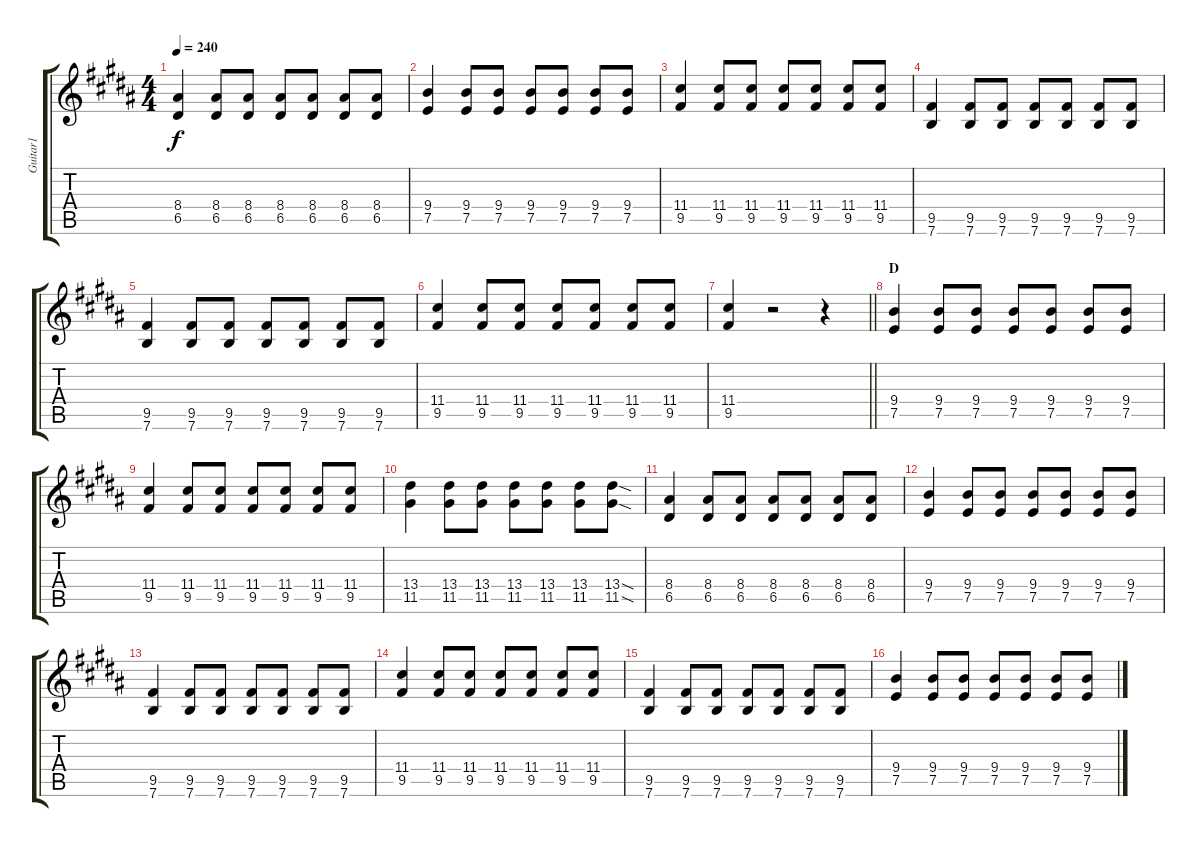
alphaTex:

\track ("Guitar1" "Guitar1") {instrument distortionguitar}
\staff {score tabs}
\tuning (E4 B3 G3 D3 A2 E2) {hide}
\ts (4 4)
\tempo 240
\clef g2
\ks b
(8.4 6.5).4{dy f} (8.4 6.5).8 (8.4 6.5).8 (8.4 6.5).8 (8.4 6.5).8 (8.4 6.5).8 (8.4 6.5).8 |
(9.4 7.5).4 (9.4 7.5).8 (9.4 7.5).8 (9.4 7.5).8 (9.4 7.5).8 (9.4 7.5).8 (9.4 7.5).8 |
(11.4 9.5).4 (11.4 9.5).8 (11.4 9.5).8 (11.4 9.5).8 (11.4 9.5).8 (11.4 9.5).8 (11.4 9.5).8 |
(9.5 7.6).4 (9.5 7.6).8 (9.5 7.6).8 (9.5 7.6).8 (9.5 7.6).8 (9.5 7.6).8 (9.5 7.6).8 |
(9.5 7.6).4 (9.5 7.6).8 (9.5 7.6).8 (9.5 7.6).8 (9.5 7.6).8 (9.5 7.6).8 (9.5 7.6).8 |
(11.4 9.5).4 (11.4 9.5).8 (11.4 9.5).8 (11.4 9.5).8 (11.4 9.5).8 (11.4 9.5).8 (11.4 9.5).8 |
\barLineRight lightlight
(11.4 9.5).4 r.2 r.4 |
\section ("" "D")
(9.4 7.5).4 (9.4 7.5).8 (9.4 7.5).8 (9.4 7.5).8 (9.4 7.5).8 (9.4 7.5).8 (9.4 7.5).8 |
(11.4 9.5).4 (11.4 9.5).8 (11.4 9.5).8 (11.4 9.5).8 (11.4 9.5).8 (11.4 9.5).8 (11.4 9.5).8 |
(13.4 11.5).4 (13.4 11.5).8 (13.4 11.5).8 (13.4 11.5).8 (13.4 11.5).8 (13.4 11.5).8 (13.4{sod} 11.5{sod}).8 |
(8.4 6.5).4 (8.4 6.5).8 (8.4 6.5).8 (8.4 6.5).8 (8.4 6.5).8 (8.4 6.5).8 (8.4 6.5).8 |
(9.4 7.5).4 (9.4 7.5).8 (9.4 7.5).8 (9.4 7.5).8 (9.4 7.5).8 (9.4 7.5).8 (9.4 7.5).8 |
(9.5 7.6).4 (9.5 7.6).8 (9.5 7.6).8 (9.5 7.6).8 (9.5 7.6).8 (9.5 7.6).8 (9.5 7.6).8 |
(11.4 9.5).4 (11.4 9.5).8 (11.4 9.5).8 (11.4 9.5).8 (11.4 9.5).8 (11.4 9.5).8 (11.4 9.5).8 |
(9.5 7.6).4 (9.5 7.6).8 (9.5 7.6).8 (9.5 7.6).8 (9.5 7.6).8 (9.5 7.6).8 (9.5 7.6).8 |
(9.4 7.5).4 (9.4 7.5).8 (9.4 7.5).8 (9.4 7.5).8 (9.4 7.5).8 (9.4 7.5).8 (9.4 7.5).8
